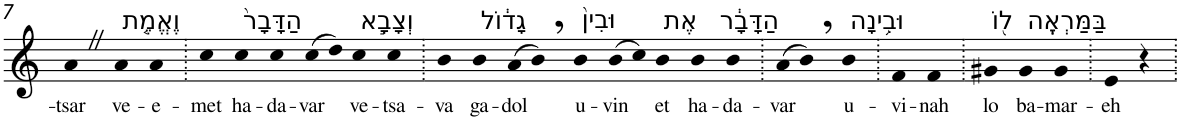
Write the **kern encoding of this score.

**kern	**text
*part1	*part1
*staff1	*staff1
*I"Piano	*
*I'Pno	*
!!LO:PB:g=z
*clefG2	*
*k[]	*
=7	=7
!	!LO:LY:b
4aZ	-tsar
!LO:TX:a:t=וֶאֱמֶ֤ת	!
!	!LO:LY:b
4a	ve-
!	!LO:LY:b
4a	-e-
=8.	=8.
!	!LO:LY:b
4cc	-met
!LO:TX:a:t=הַדָּבָר֙	!
!	!LO:LY:b
4cc	ha-
!	!LO:LY:b
4cc	-da-
!	!LO:LY:b
(>8cc	-var
8dd)	.
!LO:TX:a:t=וְצָבָ֣א	!
!	!LO:LY:b
4cc	ve-
!	!LO:LY:b
4cc	-tsa-
=9.	=9.
!	!LO:LY:b
4b	-va
!LO:TX:a:t=גָד֔וֹל	!
!	!LO:LY:b
4b	ga-
!	!LO:LY:b
(>8a	-dol
8b,)	.
!LO:TX:a:t=וּבִין֙	!
!	!LO:LY:b
4b	u-
!	!LO:LY:b
(>8b	-vin
8cc)	.
!LO:TX:a:t=אֶת	!
!	!LO:LY:b
4b	et
!LO:TX:a:t=הַדָּבָ֔ר	!
!	!LO:LY:b
4b	ha-
!	!LO:LY:b
4b	-da-
=10.	=10.
!	!LO:LY:b
(>8a	-var
8b,)	.
!LO:TX:a:t=וּבִ֥ינָה	!
!	!LO:LY:b
4b	u-
=11.	=11.
!	!LO:LY:b
4f	-vi-
!	!LO:LY:b
4f	-nah
=12.	=12.
!LO:TX:a:t=ל֖וֹ	!
!	!LO:LY:b
4g#X	lo
!LO:TX:a:t=בַּמַּרְאֶֽה	!
!	!LO:LY:b
4g#	ba-
!	!LO:LY:b
4g#	-mar-
=13.	=13.
!	!LO:LY:b
4e	-eh
4r	.
=.	=.
*-	*-
